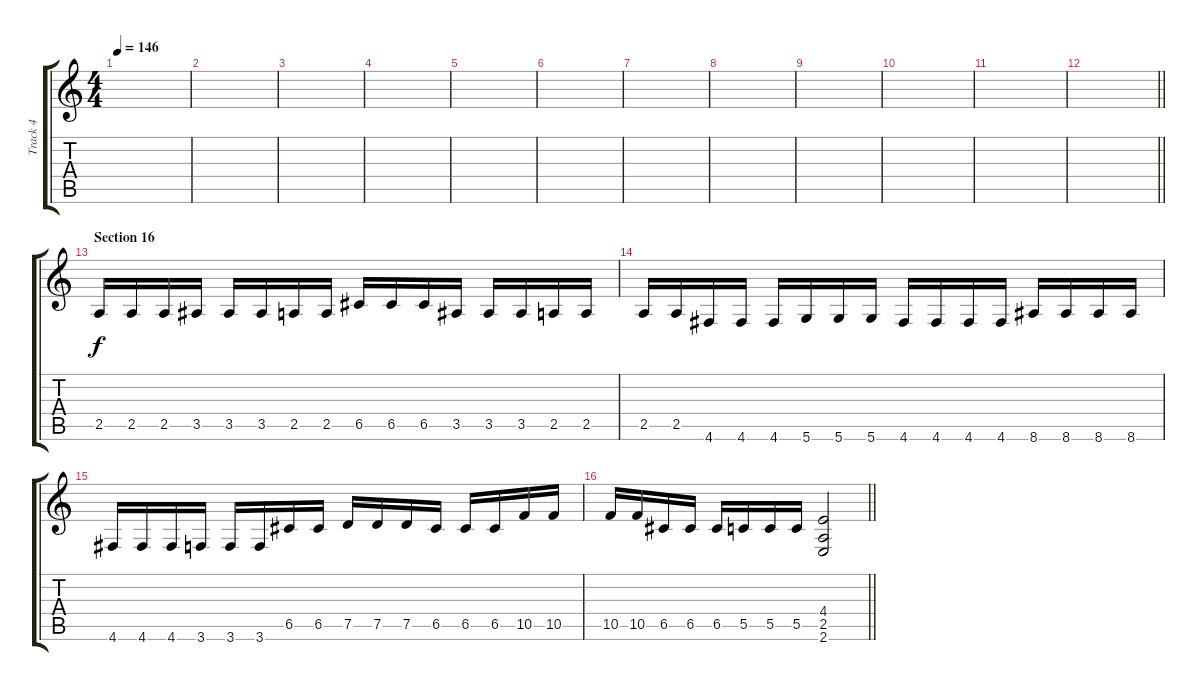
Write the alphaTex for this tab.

\track ("Track 4" "Track 4") {instrument distortionguitar}
\staff {score tabs}
\tuning (D4 A3 F3 C3 G2 D2) {hide}
\ts (4 4)
\tempo 146
\clef g2
\ks c
|
|
|
|
|
|
|
|
|
|
|
\barLineRight lightlight
|
\section ("" "Section 16")
2.5.16 2.5.16 2.5.16 3.5.16 3.5.16 3.5.16 2.5.16 2.5.16 6.5.16 6.5.16 6.5.16 3.5.16 3.5.16 3.5.16 2.5.16 2.5.16 |
2.5.16 2.5.16 4.6.16 4.6.16 4.6.16 5.6.16 5.6.16 5.6.16 4.6.16 4.6.16 4.6.16 4.6.16 8.6.16 8.6.16 8.6.16 8.6.16 |
4.6.16 4.6.16 4.6.16 3.6.16 3.6.16 3.6.16 6.5.16 6.5.16 7.5.16 7.5.16 7.5.16 6.5.16 6.5.16 6.5.16 10.5.16 10.5.16 |
\barLineRight lightlight
10.5.16 10.5.16 6.5.16 6.5.16 6.5.16 5.5.16 5.5.16 5.5.16 (4.4 2.5 2.6).2
